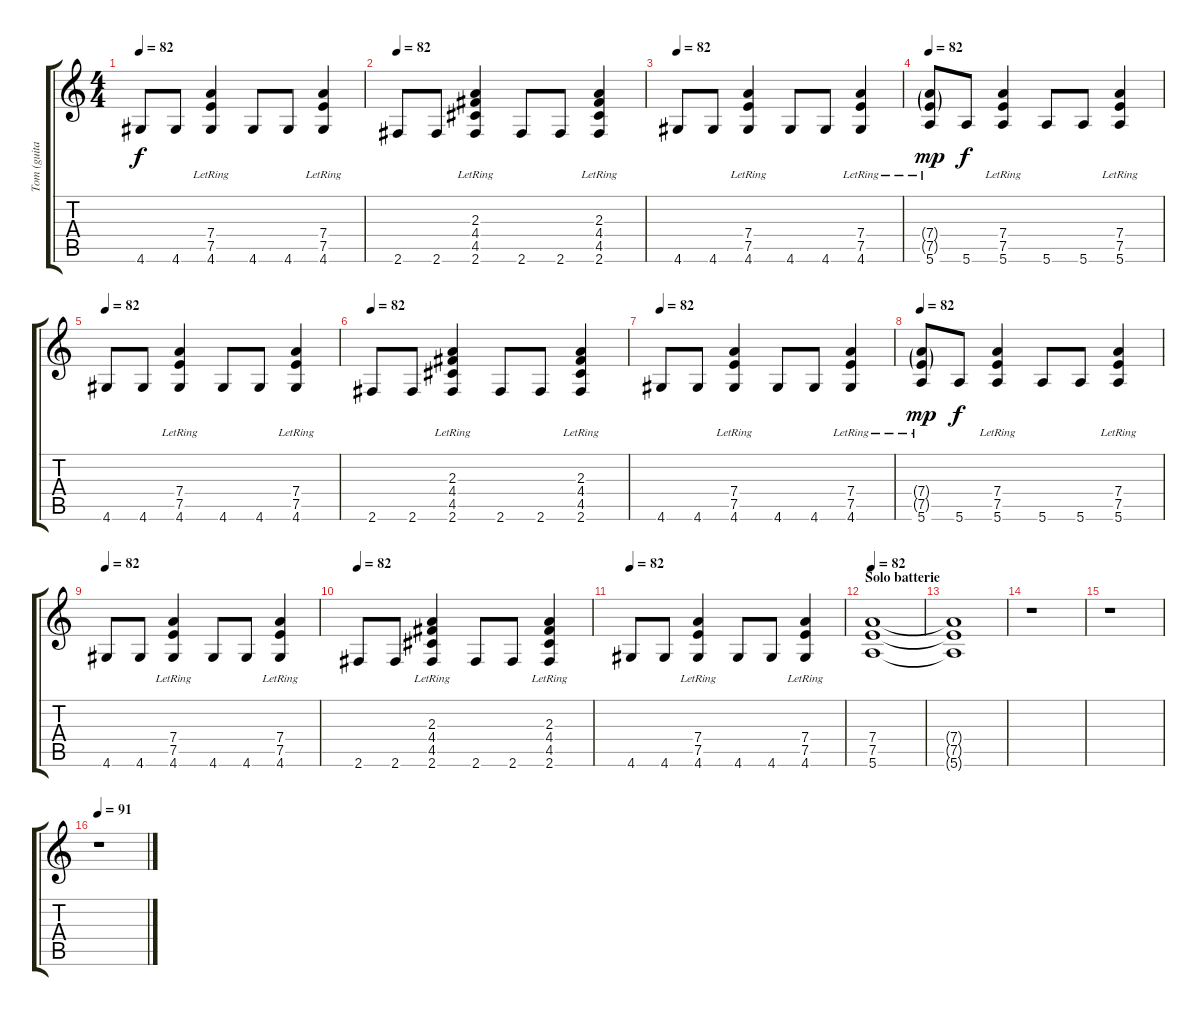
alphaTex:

\track ("Tom (guitare)" "Tom (guita") {instrument overdrivenguitar}
\staff {score tabs}
\tuning (E4 B3 G3 D3 A2 E2) {hide}
\ts (4 4)
\tempo 82
\clef g2
\ks c
4.6.8{dy f} 4.6.8 (7.4{lr} 7.5{lr} 4.6).4 4.6.8 4.6.8 (7.4{lr} 7.5{lr} 4.6).4 |
\tempo 82
2.6.8 2.6.8 (2.3{lr} 4.4{lr} 4.5{lr} 2.6).4 2.6.8 2.6.8 (2.3{lr} 4.4{lr} 4.5{lr} 2.6).4 |
\tempo 82
4.6.8 4.6.8 (7.4{lr} 7.5{lr} 4.6).4 4.6.8 4.6.8 (7.4{lr} 7.5{lr} 4.6).4 |
\tempo 82
(7.4{g lr} 7.5{g lr} 5.6).8{dy mp volume 13} 5.6.8{dy f} (7.4{lr} 7.5{lr} 5.6).4 5.6.8 5.6.8 (7.4{lr} 7.5{lr} 5.6).4 |
\tempo 82
4.6.8 4.6.8 (7.4{lr} 7.5{lr} 4.6).4 4.6.8 4.6.8 (7.4{lr} 7.5{lr} 4.6).4 |
\tempo 82
2.6.8 2.6.8 (2.3{lr} 4.4{lr} 4.5{lr} 2.6).4 2.6.8 2.6.8 (2.3{lr} 4.4{lr} 4.5{lr} 2.6).4 |
\tempo 82
4.6.8 4.6.8 (7.4{lr} 7.5{lr} 4.6).4 4.6.8 4.6.8 (7.4{lr} 7.5{lr} 4.6).4 |
\tempo 82
(7.4{g lr} 7.5{g lr} 5.6).8{dy mp volume 13} 5.6.8{dy f} (7.4{lr} 7.5{lr} 5.6).4 5.6.8 5.6.8 (7.4{lr} 7.5{lr} 5.6).4 |
\tempo 82
4.6.8 4.6.8 (7.4{lr} 7.5{lr} 4.6).4 4.6.8 4.6.8 (7.4{lr} 7.5{lr} 4.6).4 |
\tempo 82
2.6.8 2.6.8 (2.3{lr} 4.4{lr} 4.5{lr} 2.6).4 2.6.8 2.6.8 (2.3{lr} 4.4{lr} 4.5{lr} 2.6).4 |
\tempo 82
4.6.8 4.6.8 (7.4{lr} 7.5{lr} 4.6).4 4.6.8 4.6.8 (7.4{lr} 7.5{lr} 4.6).4 |
\section ("" "Solo batterie")
\tempo 82
(7.4 7.5 5.6).1{volume 0} |
(7.4{t} 7.5{t} 5.6{t}).1 |
r.1 |
r.1 |
\tempo 91
r.1{volume 13}
